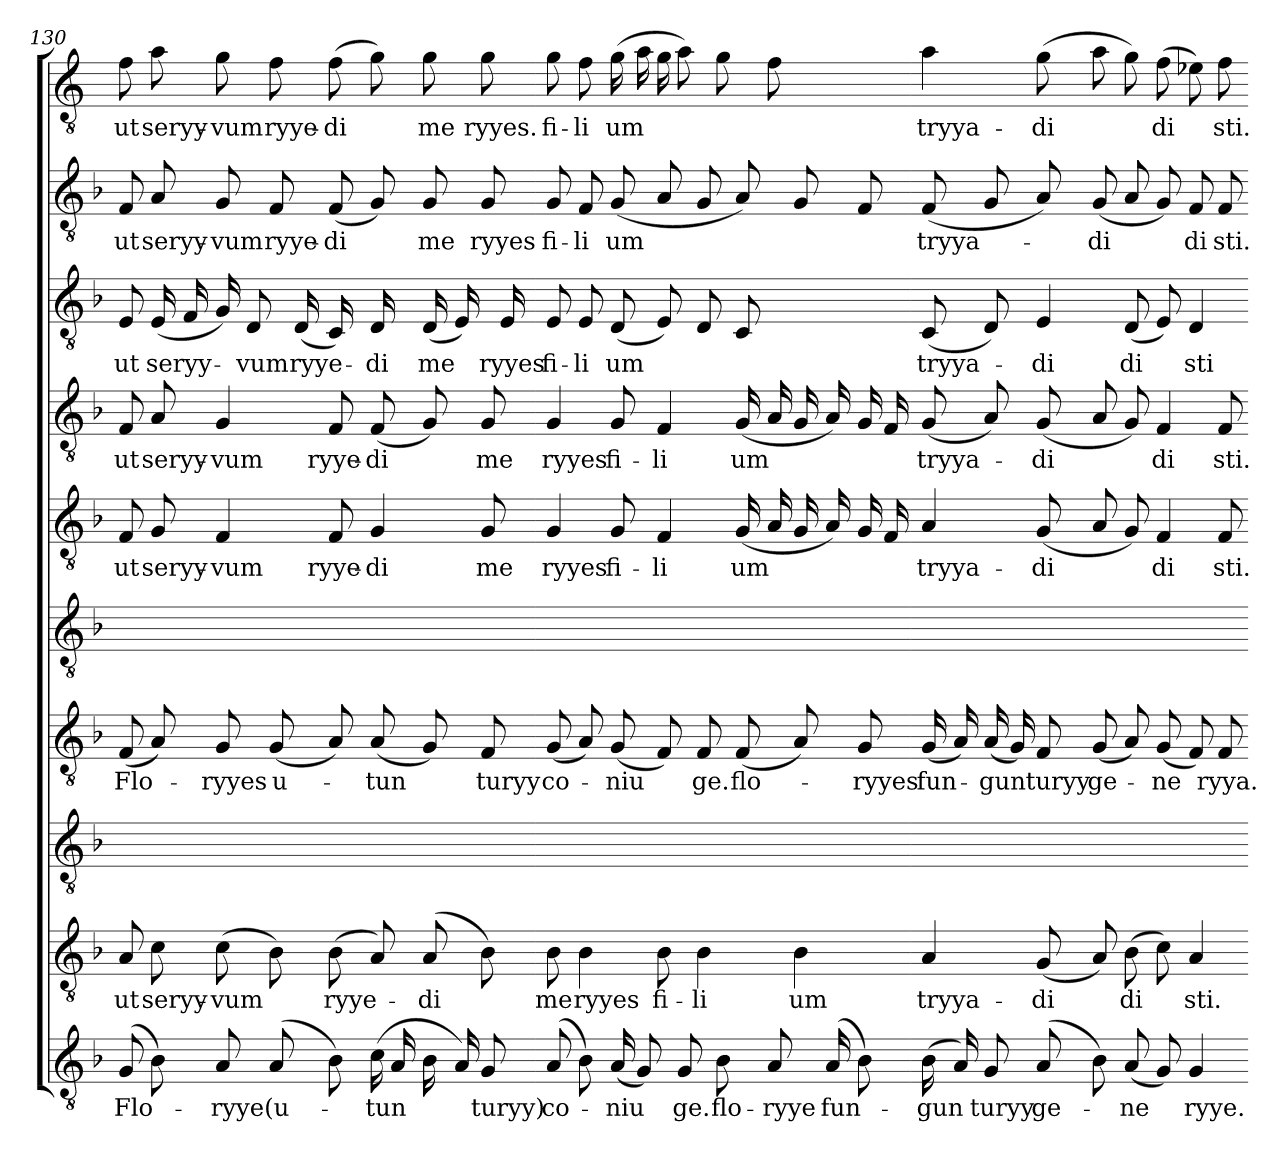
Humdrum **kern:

**kern	**text	**kern	**text	**kern	**kern	**text	**kern	**kern	**text	**kern	**text	**kern	**text	**kern	**text	**kern	**text
*part10	*part10	*part9	*part9	*part8	*part7	*part7	*part6	*part5	*part5	*part4	*part4	*part3	*part3	*part2	*part2	*part1	*part1
*staff10	*staff10	*staff9	*staff9	*staff8	*staff7	*staff7	*staff6	*staff5	*staff5	*staff4	*staff4	*staff3	*staff3	*staff2	*staff2	*staff1	*staff1
*clefGv2	*	*clefGv2	*	*clefGv2	*clefGv2	*	*clefGv2	*clefGv2	*	*clefGv2	*	*clefGv2	*	*clefGv2	*	*clefGv2	*
*k[b-]	*	*k[b-]	*	*k[b-]	*k[b-]	*	*k[b-]	*k[b-]	*	*k[b-]	*	*k[b-]	*	*k[b-]	*	*k[]	*
=130	=130	=130	=130	=130	=130	=130	=130	=130	=130	=130	=130	=130	=130	=130	=130	=130	=130
(8G	Flo-	8A	ut	1ryy	(8F	Flo-	1ryy	8F	ut	8F	ut	8E	ut	8F	ut	8f	ut
8B-)	.	8c	seryy-	.	8A)	.	.	8G	seryy-	8A	seryy-	(16E	seryy-	8A	seryy-	8a	seryy-
.	.	.	.	.	.	.	.	.	.	.	.	16F	.	.	.	.	.
8A	-ryye	(8c	-vum	.	8G	-ryyes	.	4F	-vum	4G	-vum	16G)	.	8G	-vum	8g	-vum
.	.	.	.	.	.	.	.	.	.	.	.	8D	-vum	.	.	.	.
(8A	(u-	8B-)	.	.	(8G	u-	.	.	.	.	.	.	.	8F	ryye-	8f	ryye-
.	.	.	.	.	.	.	.	.	.	.	.	(16D	ryye-	.	.	.	.
8B-)	.	(8B-	ryye-	.	8A)	.	.	8F	ryye-	8F	ryye-	16C)	.	(8F	di	(8f	di
.	.	.	.	.	.	.	.	.	.	.	.	16ryy	.	.	.	.	.
(16c	tun	8A)	.	.	(8A	tun	.	4G	di	(8F	di	16D	di	8G)	.	8g)	.
16A	.	.	.	.	.	.	.	.	.	.	.	16ryy	.	.	.	.	.
16B-	.	(8A	di	.	8G)	.	.	.	.	8G)	.	(16D	me	8G	me	8g	me
16A)	.	.	.	.	.	.	.	.	.	.	.	16E)	.	.	.	.	.
8G	-turyy)	8B-)	.	.	8F	-turyy	.	8G	me	8G	me	16ryy	.	8G	-ryyes	8g	-ryyes.
.	.	.	.	.	.	.	.	.	.	.	.	16E	-ryyes	.	.	.	.
=131-	=131-	=131-	=131-	=131-	=131-	=131-	=131-	=131-	=131-	=131-	=131-	=131-	=131-	=131-	=131-	=131-	=131-
(8A	co-	8B-	me	1ryy	(8G	co-	1ryy	4G	-ryyes	4G	-ryyes	8E	fi-	8G	fi-	8g	fi-
8B-)	.	4B-	-ryyes	.	8A)	.	.	.	.	.	.	8E	li	8F	li	8f	li
(16A	niu	.	.	.	(8G	niu	.	8G	fi-	8G	fi-	(8D	-um	(8G	-um	(16g	-um
8G)	.	.	.	.	.	.	.	.	.	.	.	.	.	.	.	16a	.
.	.	8B-	fi-	.	8F)	.	.	4F	li	4F	li	8E)	.	8A	.	16g	.
8G	-ge.	.	.	.	.	.	.	.	.	.	.	.	.	.	.	8a)	.
.	.	4B-	li	.	8F	-ge.	.	.	.	.	.	8D	.	8G	.	.	.
8B-	flo-	.	.	.	.	.	.	.	.	.	.	.	.	.	.	8g	.
.	.	.	.	.	(8F	flo-	.	(16G	-um	(16G	-um	8C	.	8A)	.	.	.
8A	-ryye	.	.	.	.	.	.	16A	.	16A	.	.	.	.	.	8f	.
.	.	4B-	-um	.	8A)	.	.	16G	.	16G	.	4ryy	.	8G	.	.	.
(16A	fun-	.	.	.	.	.	.	16A)	.	16A)	.	.	.	.	.	16ryy	.
8B-)	.	.	.	.	8G	-ryyes	.	16G	.	16G	.	.	.	8F	.	8ryy	.
.	.	.	.	.	.	.	.	16F	.	16F	.	.	.	.	.	.	.
=132-	=132-	=132-	=132-	=132-	=132-	=132-	=132-	=132-	=132-	=132-	=132-	=132-	=132-	=132-	=132-	=132-	=132-
(16B-	gun	4A	tryya-	1ryy	(16G	fun-	1ryy	4A	tryya-	(8G	tryya-	(8C	tryya-	(8F	tryya-	4a	tryya-
16A)	.	.	.	.	16A)	.	.	.	.	.	.	.	.	.	.	.	.
8G	-turyy	.	.	.	(16A	gun	.	.	.	8A)	.	8D)	.	8G	.	.	.
.	.	.	.	.	16G)	.	.	.	.	.	.	.	.	.	.	.	.
(8A	ge-	(8G	di	.	8F	-turyy	.	(8G	di	(8G	di	4E	di	8A)	.	(8g	di
8B-)	.	8A)	.	.	(8G	ge-	.	8A	.	8A	.	.	.	(8G	di	8a	.
(8A	ne	(8B-	di	.	8A)	.	.	8G)	.	8G)	.	(8D	di	8A	.	8g)	.
8G)	.	8c)	.	.	(8G	ne	.	4F	di	4F	di	8E)	.	8G)	.	(8f	di
4G	-ryye.	4A	-sti.	.	8F)	.	.	.	.	.	.	4D	-sti	8F	di	8e-)	.
.	.	.	.	.	8F	-ryya.	.	8F	-sti.	8F	-sti.	.	.	8F	-sti.	8f	-sti.
=-	=-	=-	=-	=-	=-	=-	=-	=-	=-	=-	=-	=-	=-	=-	=-	=-	=-
*-	*-	*-	*-	*-	*-	*-	*-	*-	*-	*-	*-	*-	*-	*-	*-	*-	*-
